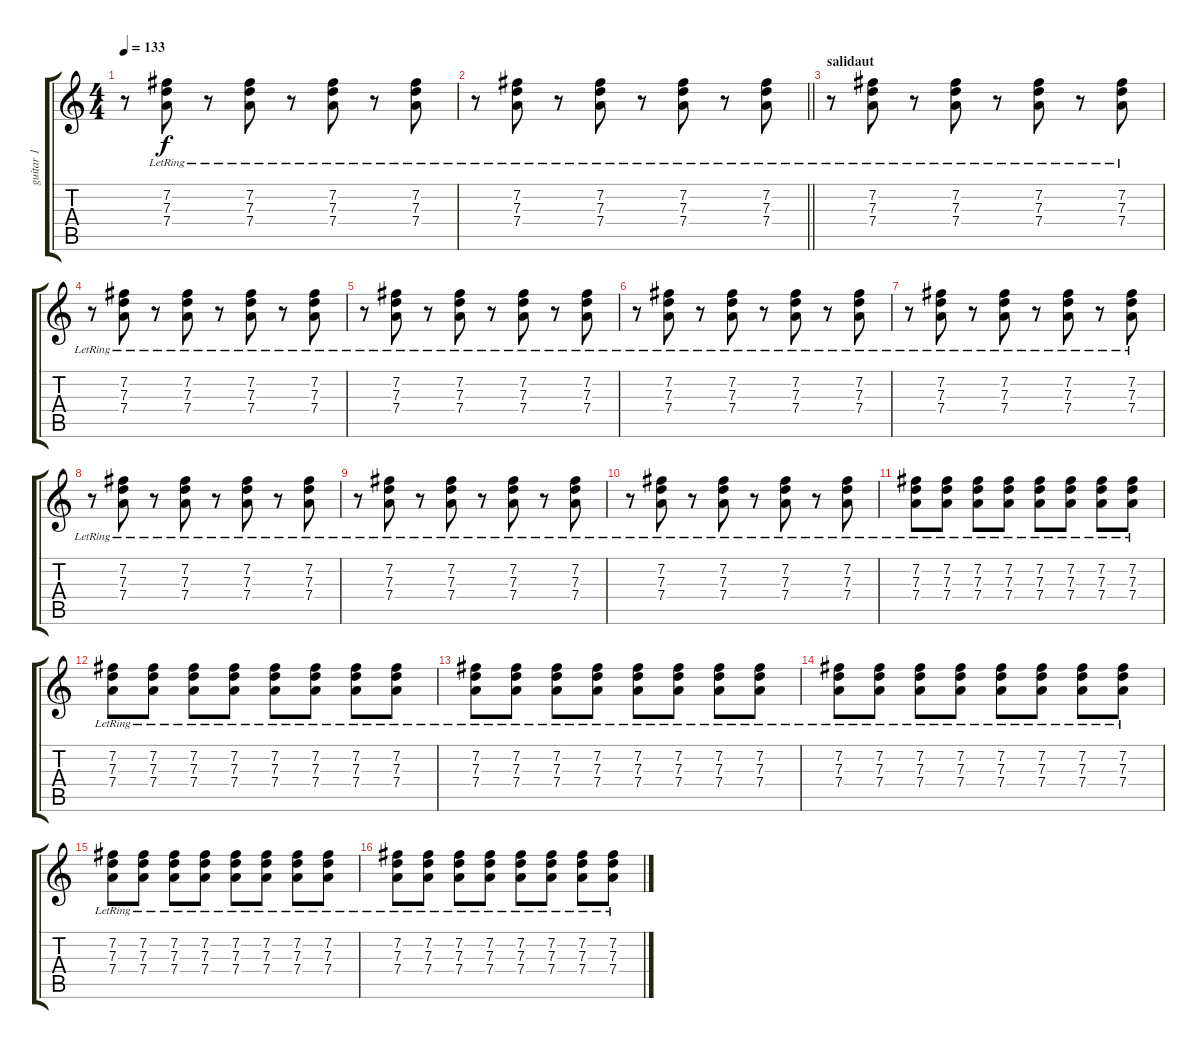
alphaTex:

\track ("guitar 1" "guitar 1") {instrument distortionguitar}
\staff {score tabs}
\tuning (E4 B3 G3 D3 A2 E2) {hide}
\ts (4 4)
\tempo 133
\clef g2
\ks c
r.8{dy f} (7.2{lr} 7.3{lr} 7.4{lr}).8 r.8 (7.2{lr} 7.3{lr} 7.4{lr}).8 r.8 (7.2{lr} 7.3{lr} 7.4{lr}).8 r.8 (7.2{lr} 7.3{lr} 7.4{lr}).8 |
\barLineRight lightlight
r.8 (7.2{lr} 7.3{lr} 7.4{lr}).8 r.8 (7.2{lr} 7.3{lr} 7.4{lr}).8 r.8 (7.2{lr} 7.3{lr} 7.4{lr}).8 r.8 (7.2{lr} 7.3{lr} 7.4{lr}).8 |
\section ("" "salidaut")
r.8 (7.2{lr} 7.3{lr} 7.4{lr}).8 r.8 (7.2{lr} 7.3{lr} 7.4{lr}).8 r.8 (7.2{lr} 7.3{lr} 7.4{lr}).8 r.8 (7.2{lr} 7.3{lr} 7.4{lr}).8 |
r.8 (7.2{lr} 7.3{lr} 7.4{lr}).8 r.8 (7.2{lr} 7.3{lr} 7.4{lr}).8 r.8 (7.2{lr} 7.3{lr} 7.4{lr}).8 r.8 (7.2{lr} 7.3{lr} 7.4{lr}).8 |
r.8 (7.2{lr} 7.3{lr} 7.4{lr}).8 r.8 (7.2{lr} 7.3{lr} 7.4{lr}).8 r.8 (7.2{lr} 7.3{lr} 7.4{lr}).8 r.8 (7.2{lr} 7.3{lr} 7.4{lr}).8 |
r.8 (7.2{lr} 7.3{lr} 7.4{lr}).8 r.8 (7.2{lr} 7.3{lr} 7.4{lr}).8 r.8 (7.2{lr} 7.3{lr} 7.4{lr}).8 r.8 (7.2{lr} 7.3{lr} 7.4{lr}).8 |
r.8 (7.2{lr} 7.3{lr} 7.4{lr}).8 r.8 (7.2{lr} 7.3{lr} 7.4{lr}).8 r.8 (7.2{lr} 7.3{lr} 7.4{lr}).8 r.8 (7.2{lr} 7.3{lr} 7.4{lr}).8 |
r.8 (7.2{lr} 7.3{lr} 7.4{lr}).8 r.8 (7.2{lr} 7.3{lr} 7.4{lr}).8 r.8 (7.2{lr} 7.3{lr} 7.4{lr}).8 r.8 (7.2{lr} 7.3{lr} 7.4{lr}).8 |
r.8 (7.2{lr} 7.3{lr} 7.4{lr}).8 r.8 (7.2{lr} 7.3{lr} 7.4{lr}).8 r.8 (7.2{lr} 7.3{lr} 7.4{lr}).8 r.8 (7.2{lr} 7.3{lr} 7.4{lr}).8 |
r.8 (7.2{lr} 7.3{lr} 7.4{lr}).8 r.8 (7.2{lr} 7.3{lr} 7.4{lr}).8 r.8 (7.2{lr} 7.3{lr} 7.4{lr}).8 r.8 (7.2{lr} 7.3{lr} 7.4{lr}).8 |
(7.2{lr} 7.3{lr} 7.4{lr}).8 (7.2{lr} 7.3{lr} 7.4{lr}).8 (7.2{lr} 7.3{lr} 7.4{lr}).8 (7.2{lr} 7.3{lr} 7.4{lr}).8 (7.2{lr} 7.3{lr} 7.4{lr}).8 (7.2{lr} 7.3{lr} 7.4{lr}).8 (7.2{lr} 7.3{lr} 7.4{lr}).8 (7.2{lr} 7.3{lr} 7.4{lr}).8 |
(7.2{lr} 7.3{lr} 7.4{lr}).8 (7.2{lr} 7.3{lr} 7.4{lr}).8 (7.2{lr} 7.3{lr} 7.4{lr}).8 (7.2{lr} 7.3{lr} 7.4{lr}).8 (7.2{lr} 7.3{lr} 7.4{lr}).8 (7.2{lr} 7.3{lr} 7.4{lr}).8 (7.2{lr} 7.3{lr} 7.4{lr}).8 (7.2{lr} 7.3{lr} 7.4{lr}).8 |
(7.2{lr} 7.3{lr} 7.4{lr}).8 (7.2{lr} 7.3{lr} 7.4{lr}).8 (7.2{lr} 7.3{lr} 7.4{lr}).8 (7.2{lr} 7.3{lr} 7.4{lr}).8 (7.2{lr} 7.3{lr} 7.4{lr}).8 (7.2{lr} 7.3{lr} 7.4{lr}).8 (7.2{lr} 7.3{lr} 7.4{lr}).8 (7.2{lr} 7.3{lr} 7.4{lr}).8 |
(7.2{lr} 7.3{lr} 7.4{lr}).8 (7.2{lr} 7.3{lr} 7.4{lr}).8 (7.2{lr} 7.3{lr} 7.4{lr}).8 (7.2{lr} 7.3{lr} 7.4{lr}).8 (7.2{lr} 7.3{lr} 7.4{lr}).8 (7.2{lr} 7.3{lr} 7.4{lr}).8 (7.2{lr} 7.3{lr} 7.4{lr}).8 (7.2{lr} 7.3{lr} 7.4{lr}).8 |
(7.2{lr} 7.3{lr} 7.4{lr}).8 (7.2{lr} 7.3{lr} 7.4{lr}).8 (7.2{lr} 7.3{lr} 7.4{lr}).8 (7.2{lr} 7.3{lr} 7.4{lr}).8 (7.2{lr} 7.3{lr} 7.4{lr}).8 (7.2{lr} 7.3{lr} 7.4{lr}).8 (7.2{lr} 7.3{lr} 7.4{lr}).8 (7.2{lr} 7.3{lr} 7.4{lr}).8 |
(7.2{lr} 7.3{lr} 7.4{lr}).8 (7.2{lr} 7.3{lr} 7.4{lr}).8 (7.2{lr} 7.3{lr} 7.4{lr}).8 (7.2{lr} 7.3{lr} 7.4{lr}).8 (7.2{lr} 7.3{lr} 7.4{lr}).8 (7.2{lr} 7.3{lr} 7.4{lr}).8 (7.2{lr} 7.3{lr} 7.4{lr}).8 (7.2{lr} 7.3{lr} 7.4{lr}).8
